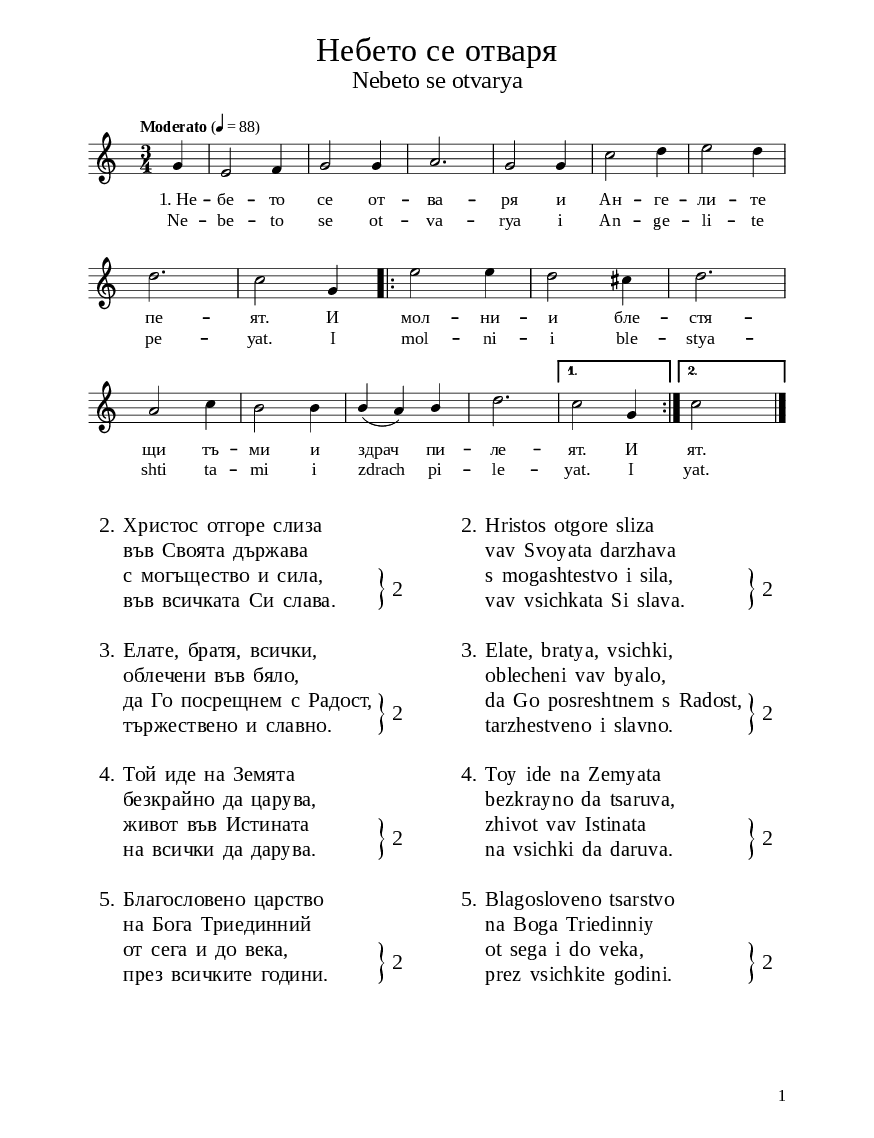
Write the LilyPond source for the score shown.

\version "2.24.0"

% include paper part and global functions
\include "include/globals.ily"
"rightBraces050" = \markup {
  \column {
    % repeat braces
    \translate #'(0 . -5.5 )
    \right-brace #20

    \translate #'(0 . -10.0 )
    \right-brace #20

    \translate #'(0 . -10.0 )
    \right-brace #20

    \translate #'(0 . -10.0 )
    \right-brace #20
  }
  \column {
    % repeat numbers
    \translate #'(0 . -6.1 )
    2

    \translate #'(0 . -12.0 )
    2

    \translate #'(0 . -12.0 )
    2

    \translate #'(0 . -12.0 )
    2
  }
}

\bookpart {
  \include "include/bookpart-paper.ily"
  \score {
    \include "include/score-layout.ily"

    \new Voice \absolute  {
      \clef treble
      \key c \major
      \time 3/4
      \tempoFunc "Moderato" 4 "88"
      \autoBeamOff
      \partial 4 g'4 | e'2 f'4 | g'2 g'4 | a'2. | g'2 g'4 | c''2 d''4 | e''2 d''4 | \break
      d''2. | c''2 g'4 | \repeat volta 2 {
        e''2 e''4 | d''2 cis''4 | d''2. | \break
        a'2 c''4 | b'2 b'4 | \stemUp b'4 ( a'4 ) b'4 \stemNeutral | d''2. |
      } \alternative {
        { c''2 g'4 | }
        { c''2  s4 }
      } \bar "|."
    }

    \addlyrics {
      "1. Не" -- бе -- то се от -- ва -- ря и Ан -- ге -- ли -- те
      пе -- ят. И мол -- ни -- и бле -- стя --
      щи тъ -- ми и здрач пи -- ле -- ят. И ят.
    }

    \addlyrics {
      Ne -- be -- to se ot -- va -- rya i An -- ge -- li -- te
      pe -- yat. I mol -- ni -- i ble -- stya --
      shti ta -- mi i zdrach pi -- le -- yat. I yat.
    }

    \header {
      title = \titleFunc "Небето се отваря" "Nebeto se otvarya"
    }

    \midi{}

  } % score

  \markup \fontsize #bgCoupletFontSize {
    \hspace #1
    \override #`(baseline-skip . ,bgCoupletBaselineSkip)
    \column {
      \line {   2. Христос отгоре слиза}

      \line {   "   " във Своята държава}

      \line {   "   " с могъщество и сила,}

      \line {   "   " във всичката Си слава.}
      \line {   "   "}

      \line {   3.  Елате, братя, всички,}

      \line {   "   " облечени във бяло,}

      \line {   "   " да Го посрещнем с Радост,}

      \line {   "   " тържествено и славно.}
      \line {   "   "}

      \line {   4.  Той иде на Земята}

      \line {   "   " безкрайно да царува,}

      \line {   "   " живот във Истината}

      \line {   "   " на всички да дарува.}
      \line {   "   "}

      \line {  5.  Благословено царство}

      \line {   "   " на Бога Триединний}

      \line {   "   " от сега и до века,}

      \line {   "   " през всичките години.  }
    }   \"rightBraces050"

    \hspace #5
    \override #`(baseline-skip . ,bgCoupletBaselineSkip)
    \column {
      \line {   2. Hristos otgore sliza}

      \line {   "   " vav Svoyata darzhava}

      \line {   "   " s mogashtestvo i sila,}

      \line {   "   " vav vsichkata Si slava.}
      \line {   "   "}

      \line {   3.  Elate, bratya, vsichki,}

      \line {   "   " oblecheni vav byalo,}

      \line {   "   " da Go posreshtnem s Radost,}

      \line {   "   " tarzhestveno i slavno.}
      \line {   "   "}

      \line {   4.  Toy ide na Zemyata}

      \line {   "   " bezkrayno da tsaruva,}

      \line {   "   " zhivot vav Istinata}

      \line {   "   " na vsichki da daruva.}
      \line {   "   "}

      \line {  5.  Blagosloveno tsarstvo}

      \line {   "   " na Boga Triedinniy}

      \line {   "   " ot sega i do veka,}

      \line {   "   " prez vsichkite godini.  }
    } %column
    \"rightBraces050"
  } % markup

  \pageBreak

  % include foreign translation(s) of the song
  \version "2.24.0"

\markup \fill-line { \fontsize #deTitleFontSize "Der Himmel öffnet sich" }
\markup \null
\markup \null
\markup \fontsize #deCoupletFontSize {
  \hspace #10
  \override #`(baseline-skip . ,deCoupletBaselineSkip)

 \column {


    \line { 1. Der Himmel öffnet sich}

    \line { "   "und die Engel singen}

    \line { "   "Leuchtende Blitze }

    \line { "   "vertreiben Dunkelheit und Finsternis.}

    \line { " " }

    \line { 2. Christus kommt herab }

    \line { "   "in sein Reich, }

    \line { "   "mit Macht und Kraft, }

    \line { "   "in all seinem Ruhm.}
    \line { " " }
    \line { 3. Kommt, alle Brüder,}

    \line { "   "ganz in weiß gekleidet,}

    \line { "   "auf dass wir ihn in Freude,}

    \line { "   "feierlich und ehrerbietig willkommen heißen.}
    \line { " " }
    \line { 4. Er kommt auf die Erde, }

    \line { "   "um ewiglich zu herrschen}

    \line { "   "und allen ein Leben }

    \line { "   "in Wahrheit zu schenken.}

    \line { " " }
    \line { 5. Gepriesen sei das Reich}

    \line { "   "unseres dreifaltigen Gottes,}

    \line { "   "von nun an und auf ewig}

    \line { "   "und in allen Zeiten.}



  }

}


} % bookpart
